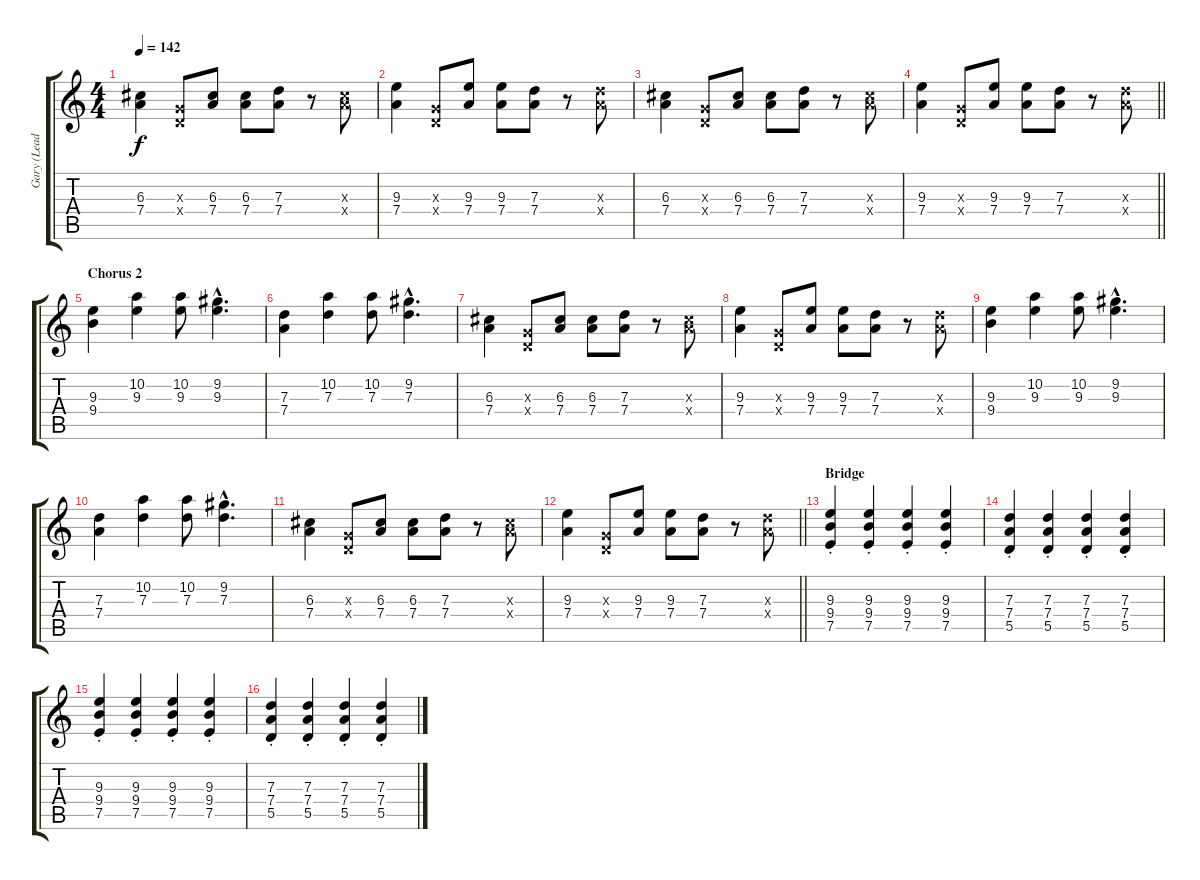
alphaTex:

\track ("Gary (Lead Guitar)" "Gary (Lead") {instrument distortionguitar}
\staff {score tabs}
\tuning (E4 B3 G3 D3 A2 E2) {hide}
\ts (4 4)
\tempo 142
\clef g2
\ks c
(6.3 7.4).4{dy f} (0.3{x} 0.4{x}).8 (6.3 7.4).8 (6.3 7.4).8 (7.3 7.4).8 r.8 (6.3{x} 7.4{x}).8 |
(9.3 7.4).4 (0.3{x} 0.4{x}).8 (9.3 7.4).8 (9.3 7.4).8 (7.3 7.4).8 r.8 (7.3{x} 7.4{x}).8 |
(6.3 7.4).4 (0.3{x} 0.4{x}).8 (6.3 7.4).8 (6.3 7.4).8 (7.3 7.4).8 r.8 (6.3{x} 7.4{x}).8 |
\barLineRight lightlight
(9.3 7.4).4 (0.3{x} 0.4{x}).8 (9.3 7.4).8 (9.3 7.4).8 (7.3 7.4).8 r.8 (7.3{x} 7.4{x}).8 |
\section ("" "Chorus 2")
(9.3 9.4).4 (10.2 9.3).4 (10.2 9.3).8 (9.2{hac} 9.3{hac}).4{d} |
(7.3 7.4).4 (10.2 7.3).4 (10.2 7.3).8 (9.2{hac} 7.3{hac}).4{d} |
(6.3 7.4).4 (0.3{x} 0.4{x}).8 (6.3 7.4).8 (6.3 7.4).8 (7.3 7.4).8 r.8 (6.3{x} 7.4{x}).8 |
(9.3 7.4).4 (0.3{x} 0.4{x}).8 (9.3 7.4).8 (9.3 7.4).8 (7.3 7.4).8 r.8 (7.3{x} 7.4{x}).8 |
(9.3 9.4).4 (10.2 9.3).4 (10.2 9.3).8 (9.2{hac} 9.3{hac}).4{d} |
(7.3 7.4).4 (10.2 7.3).4 (10.2 7.3).8 (9.2{hac} 7.3{hac}).4{d} |
(6.3 7.4).4 (0.3{x} 0.4{x}).8 (6.3 7.4).8 (6.3 7.4).8 (7.3 7.4).8 r.8 (6.3{x} 7.4{x}).8 |
\barLineRight lightlight
(9.3 7.4).4 (0.3{x} 0.4{x}).8 (9.3 7.4).8 (9.3 7.4).8 (7.3 7.4).8 r.8 (7.3{x} 7.4{x}).8 |
\section ("" "Bridge")
(9.3{st} 9.4{st} 7.5{st}).4 (9.3{st} 9.4{st} 7.5{st}).4 (9.3{st} 9.4{st} 7.5{st}).4 (9.3{st} 9.4{st} 7.5{st}).4 |
(7.3{st} 7.4{st} 5.5{st}).4 (7.3{st} 7.4{st} 5.5{st}).4 (7.3{st} 7.4{st} 5.5{st}).4 (7.3{st} 7.4{st} 5.5{st}).4 |
(9.3{st} 9.4{st} 7.5{st}).4 (9.3{st} 9.4{st} 7.5{st}).4 (9.3{st} 9.4{st} 7.5{st}).4 (9.3{st} 9.4{st} 7.5{st}).4 |
(7.3{st} 7.4{st} 5.5{st}).4 (7.3{st} 7.4{st} 5.5{st}).4 (7.3{st} 7.4{st} 5.5{st}).4 (7.3{st} 7.4{st} 5.5{st}).4
